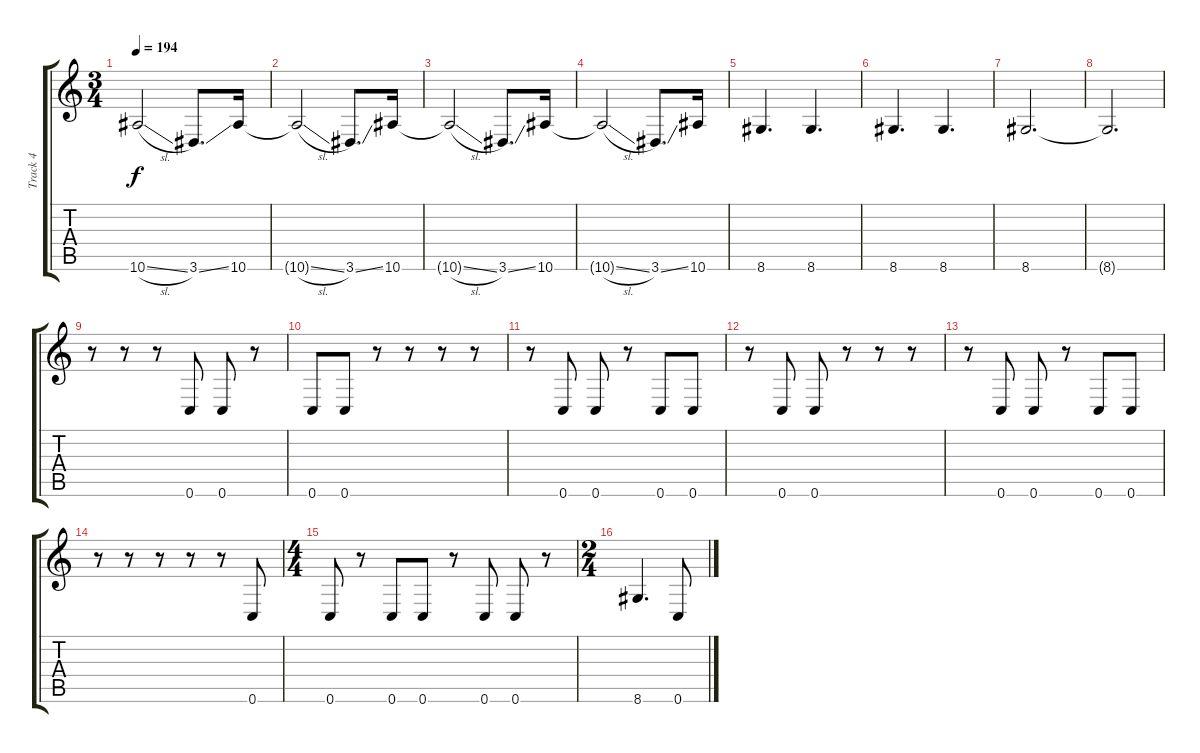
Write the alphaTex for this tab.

\track ("Track 4" "Track 4") {instrument electricbassfinger}
\staff {score tabs}
\tuning (D4 A3 F3 C3 G2 C2) {hide}
\ts (3 4)
\tempo 194
\clef g2
\ks c
10.6{sl t}.2{dy f} 3.6{ss}.8{d} 10.6.16 |
10.6{sl t}.2 3.6{ss}.8{d} 10.6.16 |
10.6{sl t}.2 3.6{ss}.8{d} 10.6.16 |
10.6{sl t}.2 3.6{ss}.8{d} 10.6.16 |
8.6.4{d volume 13} 8.6.4{d} |
8.6.4{d} 8.6.4{d} |
8.6.2{d} |
8.6{t}.2{d} |
r.8 r.8 r.8 0.6.8 0.6.8 r.8 |
0.6.8 0.6.8 r.8 r.8 r.8 r.8 |
r.8 0.6.8 0.6.8 r.8 0.6.8 0.6.8 |
r.8 0.6.8 0.6.8 r.8 r.8 r.8 |
r.8 0.6.8 0.6.8 r.8 0.6.8 0.6.8 |
r.8 r.8 r.8 r.8 r.8 0.6.8 |
\ts (4 4)
0.6.8 r.8 0.6.8 0.6.8 r.8 0.6.8 0.6.8 r.8 |
\ts (2 4)
8.6.4{d} 0.6.8
